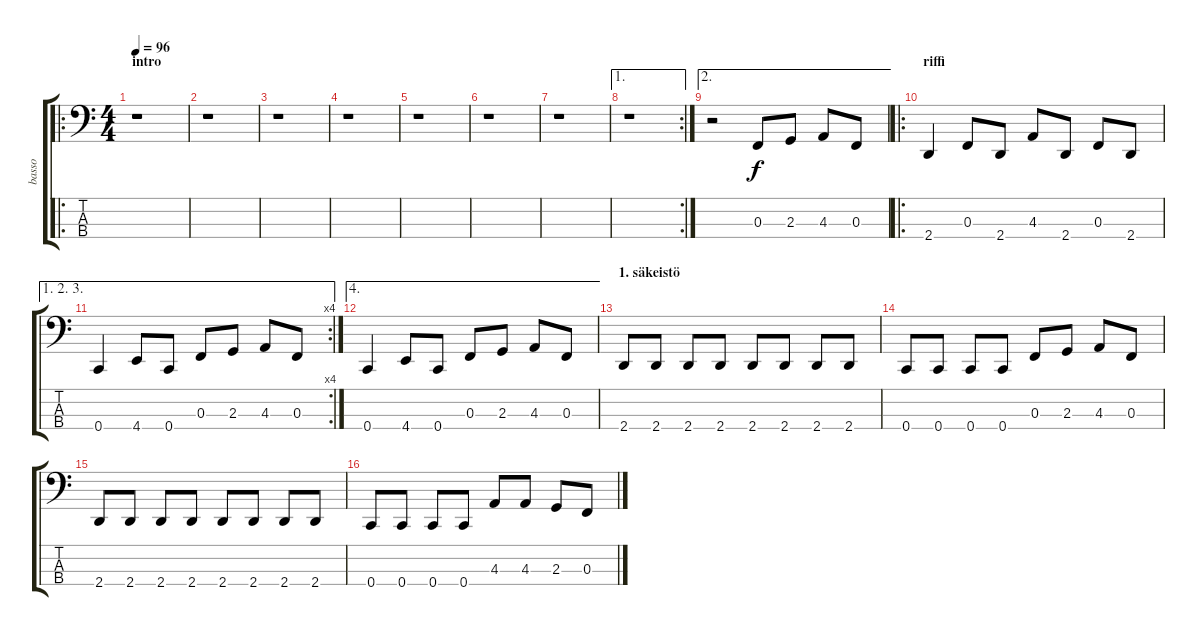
\track ("basso" "basso") {instrument electricbassfinger}
\staff {score tabs}
\tuning (Eb2 Bb1 F1 C1) {hide}
\ro
\ts (4 4)
\section ("" "intro")
\tempo 96
\clef f4
\ks c
r.1{dy f instrument electricbassfinger} |
r.1 |
r.1 |
r.1 |
r.1 |
r.1 |
r.1 |
\ae 1
\rc 2
r.1 |
\ae 2
r.2 0.3.8 2.3.8 4.3.8 0.3.8 |
\ro
\section ("" "riffi")
2.4.4 0.3.8 2.4.8 4.3.8 2.4.8 0.3.8 2.4.8 |
\ae (1 2 3)
\rc 4
0.4.4 4.4.8 0.4.8 0.3.8 2.3.8 4.3.8 0.3.8 |
\ae 4
0.4.4 4.4.8 0.4.8 0.3.8 2.3.8 4.3.8 0.3.8 |
\section ("" "1. säkeistö")
2.4.8 2.4.8 2.4.8 2.4.8 2.4.8 2.4.8 2.4.8 2.4.8 |
0.4.8 0.4.8 0.4.8 0.4.8 0.3.8 2.3.8 4.3.8 0.3.8 |
2.4.8 2.4.8 2.4.8 2.4.8 2.4.8 2.4.8 2.4.8 2.4.8 |
0.4.8 0.4.8 0.4.8 0.4.8 4.3.8 4.3.8 2.3.8 0.3.8
